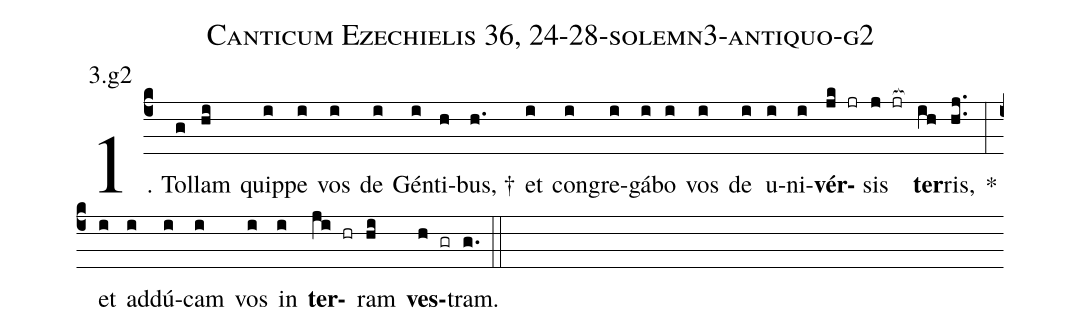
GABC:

name: Canticum Ezechielis 36, 24-28-solemn3-antiquo-g2;
annotation: 3.g2;
%%
(c4)1. Tol(g)lam(hi) quip(i)pe(i) vos(i) de(i) Gén(i)ti(h)bus, †(h.) et(i) con(i)gre(i)gá(i)bo(i) vos(i) de(i) u(i)ni(i)<b>vér</b>(jk jr)sis(j jr[ocb:1{]) <b>ter</b>(ih[ocb:0}])ris,(hj..) *(:) et(i) ad(i)dú(i)cam(i) vos(i) in(i) <b>ter</b>(ji hr)ram(hi) <b>ves</b>(h gr)tram.(g.) (::)
